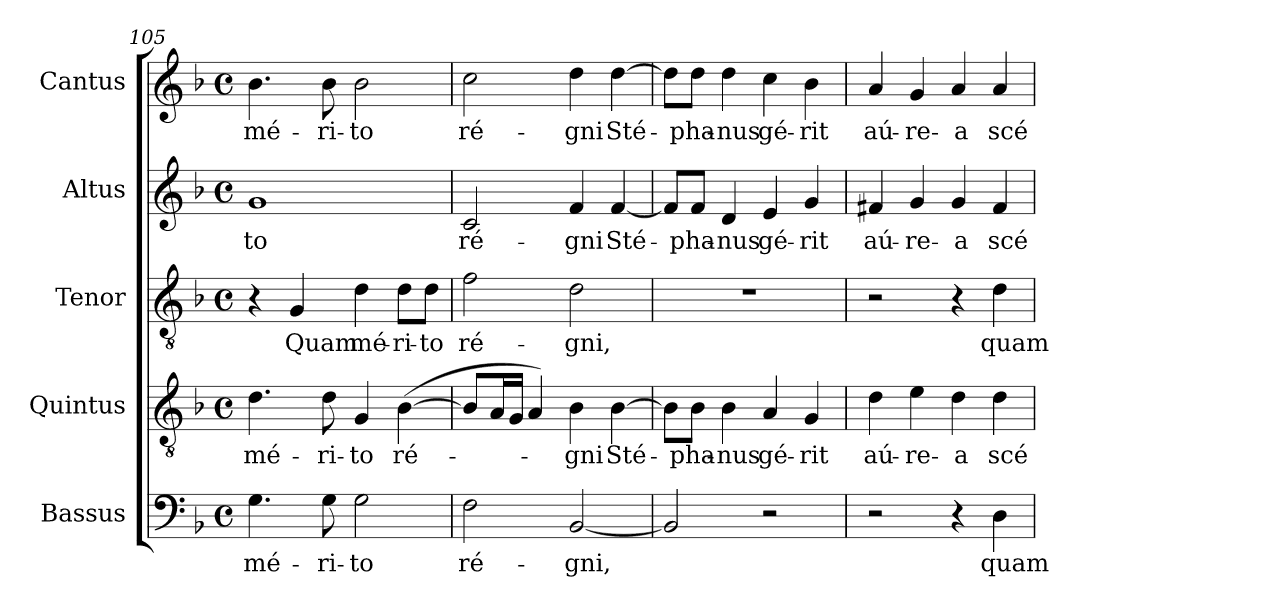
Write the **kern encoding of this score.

**kern	**text	**kern	**text	**kern	**text	**kern	**text	**kern	**text
*part5	*part5	*part4	*part4	*part3	*part3	*part2	*part2	*part1	*part1
*staff5	*staff5	*staff4	*staff4	*staff3	*staff3	*staff2	*staff2	*staff1	*staff1
*I"Bassus	*	*I"Quintus	*	*I"Tenor	*	*I"Altus	*	*I"Cantus	*
*I'Bass.	*	*	*	*I'Ten.	*	*I'Alt.	*	*I'Cant.	*
*clefF4	*	*clefGv2	*	*clefGv2	*	*clefG2	*	*clefG2	*
*	*	*ITrd7c12	*	*ITrd7c12	*	*	*	*	*
*k[b-]	*	*k[b-]	*	*k[b-]	*	*k[b-]	*	*k[b-]	*
*F:	*	*F:	*	*F:	*	*F:	*	*F:	*
*M4/4	*	*M4/4	*	*M4/4	*	*M4/4	*	*M4/4	*
*met(c)	*	*met(c)	*	*met(c)	*	*met(c)	*	*met(c)	*
=105	=105	=105	=105	=105	=105	=105	=105	=105	=105
!	!LO:LY:b:color=#000000	!	!	!	!	!	!	!	!
!	!	!	!LO:LY:b:color=#000000	!	!	!	!	!	!
!	!	!	!	!	!	!	!LO:LY:b:color=#000000	!	!
!	!	!	!	!	!	!	!	!	!LO:LY:b:color=#000000
4.Gi\	mé-	4.Di\	mé-	4r	.	1gi	-to	4.b-i\	mé-
!	!	!	!	!	!LO:LY:b:color=#000000	!	!	!	!
.	.	.	.	4GGi/	Quam	.	.	.	.
!	!LO:LY:b:color=#000000	!	!	!	!	!	!	!	!
!	!	!	!LO:LY:b:color=#000000	!	!	!	!	!	!
!	!	!	!	!	!	!	!	!	!LO:LY:b:color=#000000
8Gi\	-ri-	8Di\	-ri-	.	.	.	.	8b-i\	-ri-
!	!LO:LY:b:color=#000000	!	!	!	!	!	!	!	!
!	!	!	!LO:LY:b:color=#000000	!	!	!	!	!	!
!	!	!	!	!	!LO:LY:b:color=#000000	!	!	!	!
!	!	!	!	!	!	!	!	!	!LO:LY:b:color=#000000
2Gi\	-to	4GGi/	-to	4Di\	mé-	.	.	2b-i\	-to
!	!	!	!LO:LY:b:color=#000000	!	!	!	!	!	!
!	!	!	!	!	!LO:LY:b:color=#000000	!	!	!	!
.	.	([4BB-i\	ré-	8Di\L	-ri-	.	.	.	.
!	!	!	!	!	!LO:LY:b:color=#000000	!	!	!	!
.	.	.	.	8Di\J	-to	.	.	.	.
!!LO:LB:g=z
=106	=106	=106	=106	=106	=106	=106	=106	=106	=106
!	!LO:LY:b:color=#000000	!	!	!	!	!	!	!	!
!	!	!	!	!	!LO:LY:b:color=#000000	!	!	!	!
!	!	!	!	!	!	!	!LO:LY:b:color=#000000	!	!
!	!	!	!	!	!	!	!	!	!LO:LY:b:color=#000000
2Fi\	ré-	8BB-i/L]	.	2Fi\	ré-	2ci/	ré-	2cci\	ré-
.	.	16AAi/L	.	.	.	.	.	.	.
.	.	16GGi/JJ	.	.	.	.	.	.	.
.	.	4AAi/)	.	.	.	.	.	.	.
!	!LO:LY:b:color=#000000	!	!	!	!	!	!	!	!
!	!	!	!LO:LY:b:color=#000000	!	!	!	!	!	!
!	!	!	!	!	!LO:LY:b:color=#000000	!	!	!	!
!	!	!	!	!	!	!	!LO:LY:b:color=#000000	!	!
!	!	!	!	!	!	!	!	!	!LO:LY:b:color=#000000
[2BB-i/	-gni,	4BB-i\	-gni	2Di\	-gni,	4fi/	-gni	4ddi\	-gni
!	!	!	!LO:LY:b:color=#000000	!	!	!	!	!	!
!	!	!	!	!	!	!	!LO:LY:b:color=#000000	!	!
!	!	!	!	!	!	!	!	!	!LO:LY:b:color=#000000
.	.	[4BB-i\	Sté-	.	.	[4fi/	Sté-	[4ddi\	Sté-
=107	=107	=107	=107	=107	=107	=107	=107	=107	=107
2BB-i/]	.	8BB-i\L]	.	1r	.	8fi/L]	.	8ddi\L]	.
!	!	!	!LO:LY:b:color=#000000	!	!	!	!	!	!
!	!	!	!	!	!	!	!LO:LY:b:color=#000000	!	!
!	!	!	!	!	!	!	!	!	!LO:LY:b:color=#000000
.	.	8BB-i\J	-pha-	.	.	8fi/J	-pha-	8ddi\J	-pha-
!	!	!	!LO:LY:b:color=#000000	!	!	!	!	!	!
!	!	!	!	!	!	!	!LO:LY:b:color=#000000	!	!
!	!	!	!	!	!	!	!	!	!LO:LY:b:color=#000000
.	.	4BB-i\	-nus	.	.	4di/	-nus	4ddi\	-nus
!	!	!	!LO:LY:b:color=#000000	!	!	!	!	!	!
!	!	!	!	!	!	!	!LO:LY:b:color=#000000	!	!
!	!	!	!	!	!	!	!	!	!LO:LY:b:color=#000000
2r	.	4AAi/	gé-	.	.	4ei/	gé-	4cci\	gé-
!	!	!	!LO:LY:b:color=#000000	!	!	!	!	!	!
!	!	!	!	!	!	!	!LO:LY:b:color=#000000	!	!
!	!	!	!	!	!	!	!	!	!LO:LY:b:color=#000000
.	.	4GGi/	-rit	.	.	4gi/	-rit	4b-i\	-rit
=108	=108	=108	=108	=108	=108	=108	=108	=108	=108
!	!	!	!LO:LY:b:color=#000000	!	!	!	!	!	!
!	!	!	!	!	!	!	!LO:LY:b:color=#000000	!	!
!	!	!	!	!	!	!	!	!	!LO:LY:b:color=#000000
2r	.	4Di\	aú-	2r	.	4f#Xi/	aú-	4ai/	aú-
!	!	!	!LO:LY:b:color=#000000	!	!	!	!	!	!
!	!	!	!	!	!	!	!LO:LY:b:color=#000000	!	!
!	!	!	!	!	!	!	!	!	!LO:LY:b:color=#000000
.	.	4Ei\	-re-	.	.	4gi/	-re-	4gi/	-re-
!	!	!	!LO:LY:b:color=#000000	!	!	!	!	!	!
!	!	!	!	!	!	!	!LO:LY:b:color=#000000	!	!
!	!	!	!	!	!	!	!	!	!LO:LY:b:color=#000000
4r	.	4Di\	-a	4r	.	4gi/	-a	4ai/	-a
!	!LO:LY:b:color=#000000	!	!	!	!	!	!	!	!
!	!	!	!LO:LY:b:color=#000000	!	!	!	!	!	!
!	!	!	!	!	!LO:LY:b:color=#000000	!	!	!	!
!	!	!	!	!	!	!	!LO:LY:b:color=#000000	!	!
!	!	!	!	!	!	!	!	!	!LO:LY:b:color=#000000
4Di\	quam	4Di\	scé-	4Di\	quam	4f#i/	scé-	4ai/	scé-
=	=	=	=	=	=	=	=	=	=
*-	*-	*-	*-	*-	*-	*-	*-	*-	*-
